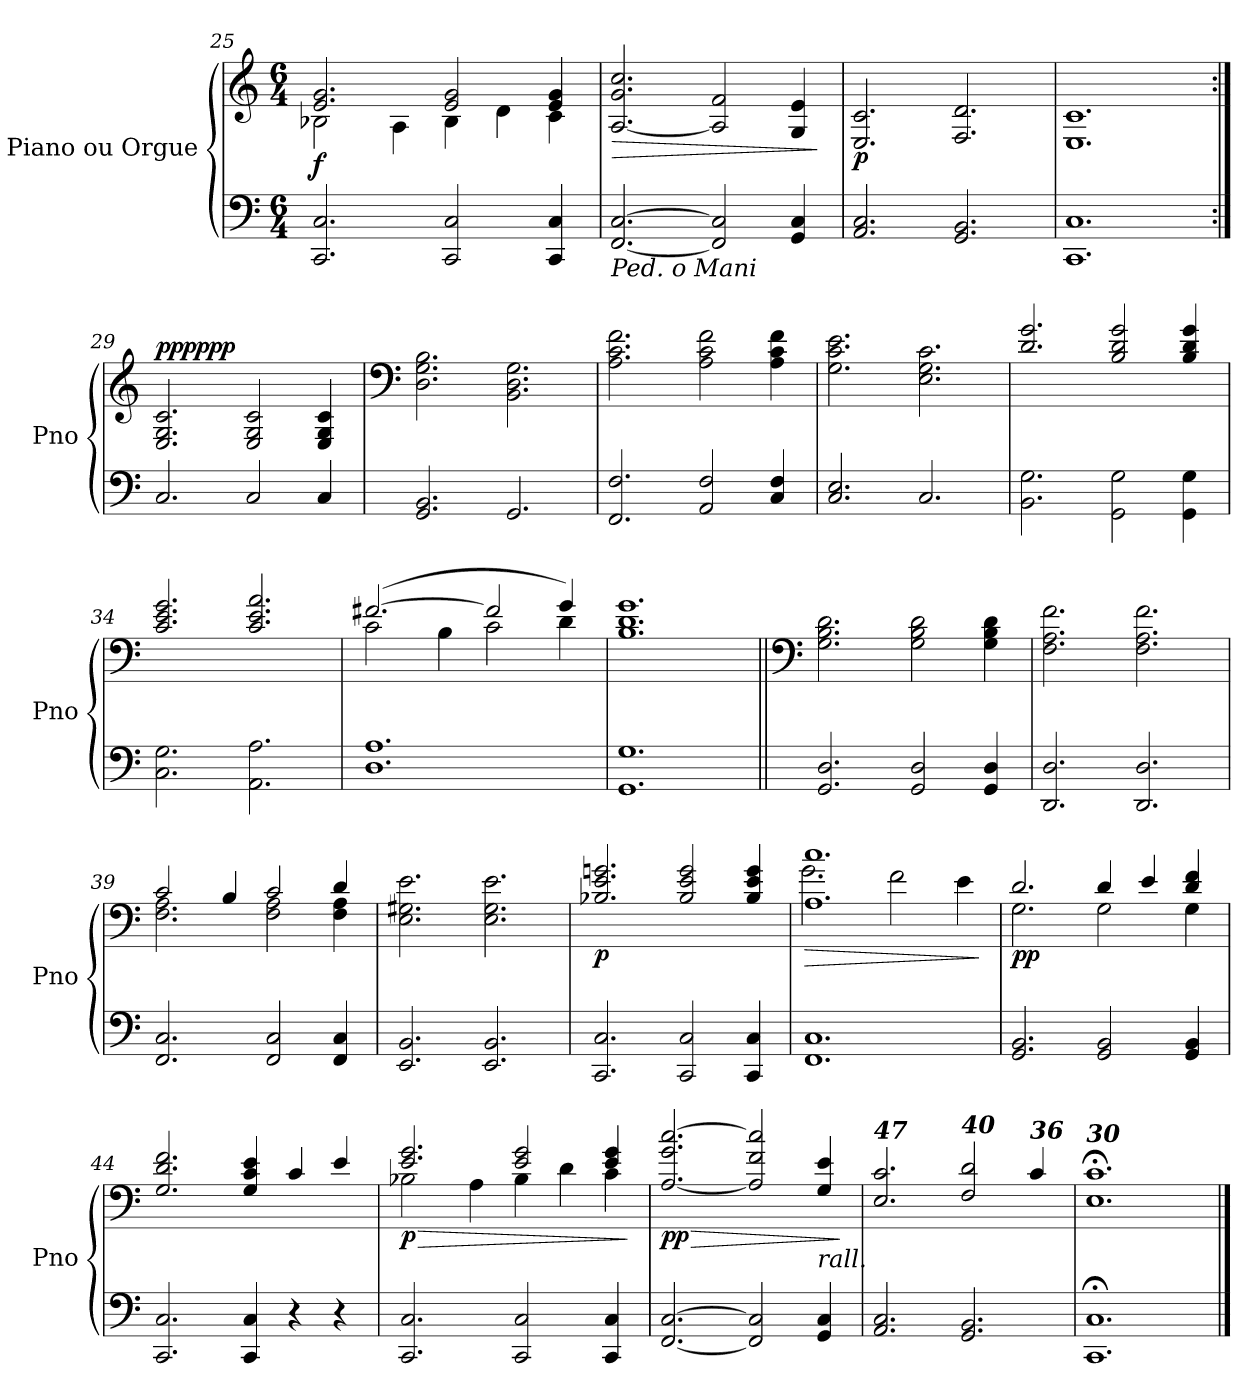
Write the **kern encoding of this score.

**kern	**kern	**dynam
*part1	*part1	*part1
*staff2	*staff1	*staff1/2
*I"Piano  ou Orgue	*	*
*I'Pno	*	*
!!LO:LB:g=z
*clefF4	*clefG2	*
*k[]	*k[]	*
*M6/4	*M6/4	*
=25	=25	=25
*	*^	*
!	!	!	!LO:DY:b
2.CC/ 2.C/	2.e/ 2.g/	2B-X\	f
.	.	4A\	.
2CC/ 2C/	2e/ 2g/	4B-\	.
.	.	4d\	.
4CC/ 4C/	4e/ 4g/	4c\	.
=26	=26	=26	=26
!LO:TX:b:i:t=Ped. o Mani	!	!	!
!	!	!	!LO:HP:b
*	*v	*v	*
[2.FF/ [2.C/	[2.A/ 2.g/ 2.cc/	>
2FF/] 2C/]	2A/] 2f/	.
4GG/ 4C/	4G/ 4e/	.
.	.	]
=27	=27	=27
!	!	!LO:DY:b
2.AA/ 2.C/	2.E/ 2.c/	p
2.GG/ 2.BB/	2.F/ 2.d/	.
=28	=28	=28
1.CC 1.C	1.E 1.c	.
=29:|!	=29:|!	=29:|!
!	!	!LO:DY:b=2
!	!	!LO:DY:n=1:a
2.C/	2.E/ 2.G/ 2.c/	ppp ppp
2C/	2E/ 2G/ 2c/	.
4C/	4E/ 4G/ 4c/	.
=30	=30	=30
*	*clefF4	*
2.GG/ 2.BB/	2.D\ 2.G\ 2.B\	.
2.GG/	2.BB\ 2.D\ 2.G\	.
=31	=31	=31
2.FF/ 2.F/	2.A\ 2.c\ 2.f\	.
2AA/ 2F/	2A\ 2c\ 2f\	.
4C/ 4F/	4A\ 4c\ 4f\	.
=32	=32	=32
2.C/ 2.E/	2.G\ 2.c\ 2.e\	.
2.C/	2.E\ 2.G\ 2.c\	.
!!LO:PB:g=z
=33	=33	=33
2.BB\ 2.G\	2.d/ 2.g/	.
2GG\ 2G\	2B/ 2d/ 2g/	.
4GG\ 4G\	4B/ 4d/ 4g/	.
=34	=34	=34
2.C\ 2.G\	2.c/ 2.e/ 2.g/	.
2.AA\ 2.A\	2.c/ 2.e/ 2.a/	.
=35	=35	=35
*	*^	*
1.D 1.A	([2.f#X/	2c\	.
.	.	4B\	.
.	2f#/]	2c\	.
.	4g/)	4d\	.
*	*v	*v	*
=36	=36	=36
1.GG 1.G	1.B 1.d 1.g	.
=37||	=37||	=37||
*	*clefF4	*
2.GG/ 2.D/	2.G\ 2.B\ 2.d\	.
2GG/ 2D/	2G\ 2B\ 2d\	.
4GG/ 4D/	4G\ 4B\ 4d\	.
=38	=38	=38
2.DD/ 2.D/	2.F\ 2.A\ 2.f\	.
2.DD/ 2.D/	2.F\ 2.A\ 2.f\	.
=39	=39	=39
*	*^	*
2.FF/ 2.C/	2c/	2.F\ 2.A\	.
.	4B/	.	.
2FF/ 2C/	2c/	2F\ 2A\	.
4FF/ 4C/	4d/	4F\ 4A\	.
*	*v	*v	*
=40	=40	=40
2.EE/ 2.BB/	2.E\ 2.G#X\ 2.e\	.
2.EE/ 2.BB/	2.E\ 2.G#\ 2.e\	.
!!LO:LB:g=z
=41	=41	=41
!	!	!LO:DY:b
2.CC/ 2.C/	2.B-X/ 2.e/ 2.gn/	p
2CC/ 2C/	2B-/ 2e/ 2g/	.
4CC/ 4C/	4B-/ 4e/ 4g/	.
=42	=42	=42
!	!	!LO:HP:b
*	*^	*
1.FF 1.C	1.A 1.cc	2.g\	>
.	.	2f\	.
.	.	4e\	.
*	*v	*v	*
.	.	]
=43	=43	=43
*	*^	*
!	!	!	!LO:DY:b
2.GG/ 2.BB/	2.d/	2.G\	pp
2GG/ 2BB/	4d/	2G\	.
.	4e/	.	.
4GG/ 4BB/	4d/ 4f/	4G\	.
*	*v	*v	*
=44	=44	=44
2.CC/ 2.C/	2.G/ 2.d/ 2.f/	.
4CC/ 4C/	4G/ 4c/ 4e/	.
4r	4c/	.
4r	4e/	.
=45	=45	=45
!	!	!LO:HP:b
*	*^	*
!	!	!	!LO:DY:n=1:b
2.CC/ 2.C/	2.e/ 2.g/	2B-X\	> p
.	.	4A\	.
2CC/ 2C/	2e/ 2g/	4B-\	.
.	.	4d\	.
4CC/ 4C/	4e/ 4g/	4c\	.
*	*v	*v	*
.	.	]
=46	=46	=46
!	!	!LO:HP:b
!	!	!LO:DY:n=1:b
[2.FF/ [2.C/	[2.A/ 2.g/ [2.cc/	> pp
2FF/] 2C/]	2A/] 2f/ 2cc/]	.
!	!LO:TX:b:i:t=rall.	!
4GG/ 4C/	4G/ 4e/	.
.	.	]
=47	=47	=47
!	!LO:TX:a:Bi:t=47	!
!	!	!LO:DY:b=2
!	!	!LO:DY:n=1:a
2.AA/ 2.C/	2.E/ 2.c/	ppp other-dynamics
!	!LO:TX:a:Bi:t=40	!
2.GG/ 2.BB/	2F/ 2d/	.
!	!LO:TX:a:Bi:t=36	!
.	4c/	.
=48	=48	=48
!	!LO:TX:a:Bi:t=30	!
1.CC; 1.C;	1.E;< 1.c;<	.
==	==	==
*-	*-	*-
